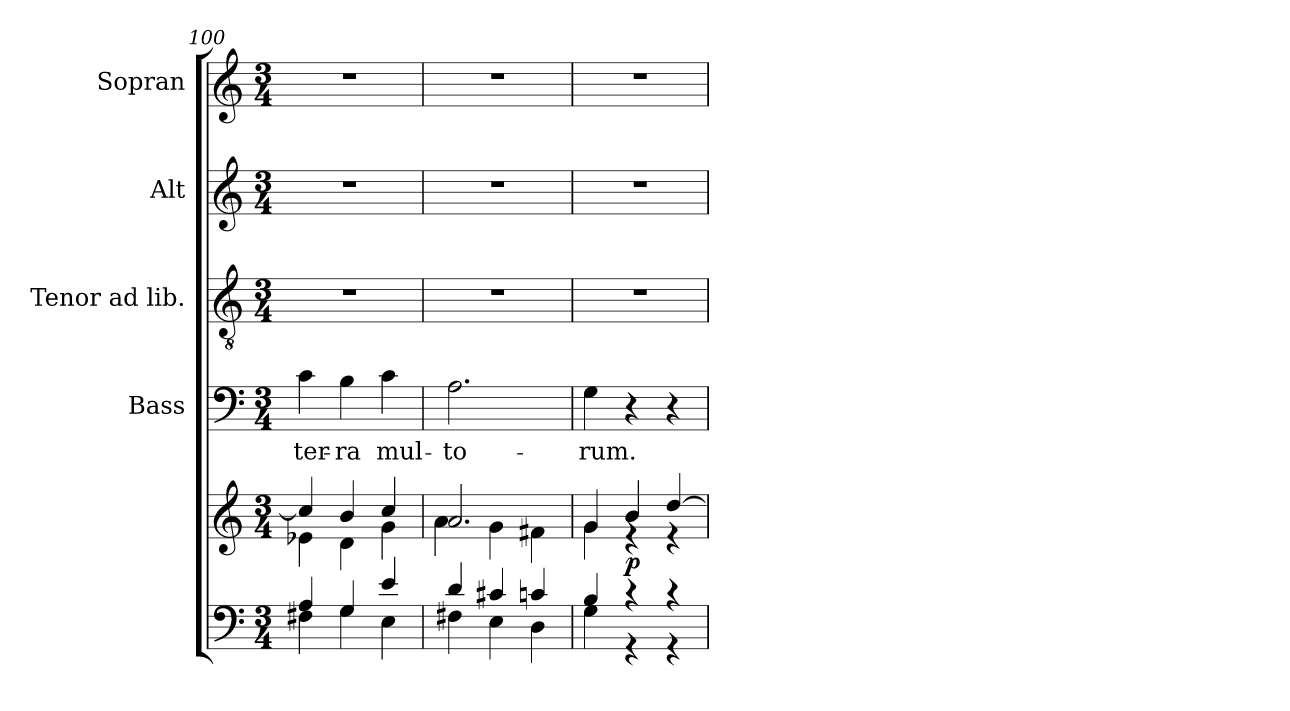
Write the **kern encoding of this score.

**kern	**kern	**dynam	**kern	**text	**kern	**kern	**kern
*part5	*part5	*part5	*part4	*part4	*part3	*part2	*part1
*staff6	*staff5	*staff5/6	*staff4	*staff4	*staff3	*staff2	*staff1
*	*	*	*I"Bass	*	*I"Tenor ad lib.	*I"Alt	*I"Sopran
*	*	*	*I'B.	*	*I'T.	*I'A.	*I'S.
!!LO:PB:g=z
*clefF4	*clefG2	*	*clefF4	*	*clefGv2	*clefG2	*clefG2
*k[]	*k[]	*	*k[]	*	*k[]	*k[]	*k[]
*C:	*C:	*	*C:	*	*C:	*C:	*C:
*M3/4	*M3/4	*	*M3/4	*	*M3/4	*M3/4	*M3/4
=100	=100	=100	=100	=100	=100	=100	=100
*^	*^	*	*	*	*	*	*
!	!	!	!	!	!	!LO:LY:b	!	!	!
4A/	4F#X\	4cc/]	4e-X\	.	4c\	ter-	2.r	2.r	2.r
!	!	!	!	!	!	!LO:LY:b	!	!	!
4G/	4G\	4b/	4d\	.	4B\	-ra	.	.	.
!	!	!	!	!	!	!LO:LY:b	!	!	!
4e/	4E\	4cc/	4g\	.	4c\	mul-	.	.	.
=101	=101	=101	=101	=101	=101	=101	=101	=101	=101
!	!	!	!	!	!	!LO:LY:b	!	!	!
4d/	4F#X\	2.a/	4a\	.	2.A\	-to-	2.r	2.r	2.r
4c#X/	4E\	.	4g\	.	.	.	.	.	.
4cn/	4D\	.	4f#X\	.	.	.	.	.	.
=102	=102	=102	=102	=102	=102	=102	=102	=102	=102
!	!	!	!	!	!	!LO:LY:b	!	!	!
4B/	4G\	4g/	4g\	.	4G\	-rum.	2.r	2.r	2.r
!	!	!	!	!LO:DY:b	!	!	!	!	!
4r	4r	4b/	4rd	p	4r	.	.	.	.
4r	4r	[>4dd/	4re	.	4r	.	.	.	.
*v	*v	*	*	*	*	*	*	*	*
*	*v	*v	*	*	*	*	*	*
=	=	=	=	=	=	=	=
*-	*-	*-	*-	*-	*-	*-	*-
